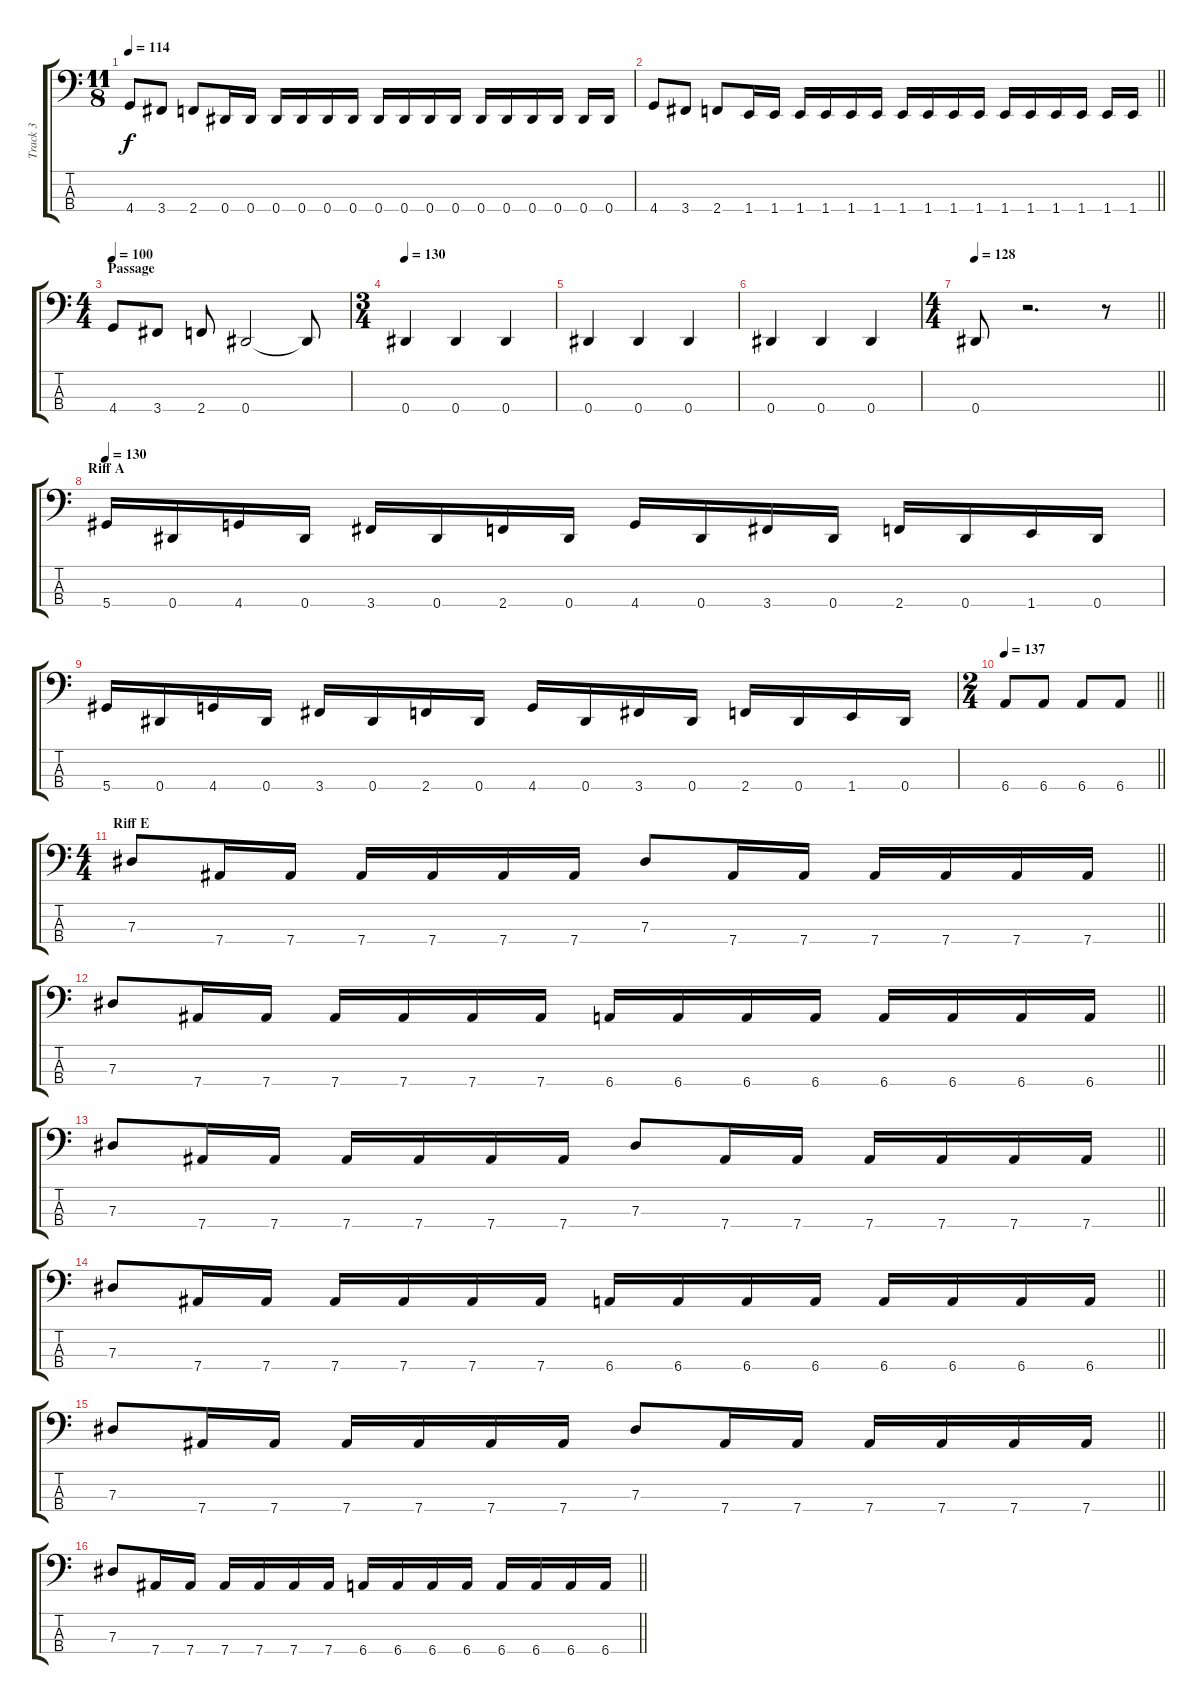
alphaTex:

\track ("Track 3" "Track 3") {instrument electricbassfinger}
\staff {score tabs}
\tuning (Gb2 Db2 Ab1 Eb1) {hide}
\ts (11 8)
\tempo 114
\clef f4
\ks c
4.4.8{dy f} 3.4.8 2.4.8 0.4.16 0.4.16 0.4.16 0.4.16 0.4.16 0.4.16 0.4.16 0.4.16 0.4.16 0.4.16 0.4.16 0.4.16 0.4.16 0.4.16 0.4.16 0.4.16 |
\barLineRight lightlight
4.4.8 3.4.8 2.4.8 1.4.16 1.4.16 1.4.16 1.4.16 1.4.16 1.4.16 1.4.16 1.4.16 1.4.16 1.4.16 1.4.16 1.4.16 1.4.16 1.4.16 1.4.16 1.4.16 |
\ts (4 4)
\section ("" "Passage")
\tempo 100
4.4.8 3.4.8 2.4.8 0.4.2 0.4{t}.8 |
\ts (3 4)
\tempo 130
0.4.4 0.4.4 0.4.4 |
0.4.4 0.4.4 0.4.4 |
0.4.4 0.4.4 0.4.4 |
\ts (4 4)
\tempo 128
\barLineRight lightlight
0.4.8 r.2{d} r.8 |
\section ("" "Riff A")
\tempo 130
5.4.16 0.4.16 4.4.16 0.4.16 3.4.16 0.4.16 2.4.16 0.4.16 4.4.16 0.4.16 3.4.16 0.4.16 2.4.16 0.4.16 1.4.16 0.4.16 |
5.4.16 0.4.16 4.4.16 0.4.16 3.4.16 0.4.16 2.4.16 0.4.16 4.4.16 0.4.16 3.4.16 0.4.16 2.4.16 0.4.16 1.4.16 0.4.16 |
\ts (2 4)
\tempo 137
\barLineRight lightlight
6.4.8 6.4.8 6.4.8 6.4.8 |
\ts (4 4)
\section ("" "Riff E")
\barLineRight lightlight
7.3.8 7.4.16 7.4.16 7.4.16 7.4.16 7.4.16 7.4.16 7.3.8 7.4.16 7.4.16 7.4.16 7.4.16 7.4.16 7.4.16 |
\barLineRight lightlight
7.3.8 7.4.16 7.4.16 7.4.16 7.4.16 7.4.16 7.4.16 6.4.16 6.4.16 6.4.16 6.4.16 6.4.16 6.4.16 6.4.16 6.4.16 |
\barLineRight lightlight
7.3.8 7.4.16 7.4.16 7.4.16 7.4.16 7.4.16 7.4.16 7.3.8 7.4.16 7.4.16 7.4.16 7.4.16 7.4.16 7.4.16 |
\barLineRight lightlight
7.3.8 7.4.16 7.4.16 7.4.16 7.4.16 7.4.16 7.4.16 6.4.16 6.4.16 6.4.16 6.4.16 6.4.16 6.4.16 6.4.16 6.4.16 |
\barLineRight lightlight
7.3.8 7.4.16 7.4.16 7.4.16 7.4.16 7.4.16 7.4.16 7.3.8 7.4.16 7.4.16 7.4.16 7.4.16 7.4.16 7.4.16 |
\barLineRight lightlight
7.3.8 7.4.16 7.4.16 7.4.16 7.4.16 7.4.16 7.4.16 6.4.16 6.4.16 6.4.16 6.4.16 6.4.16 6.4.16 6.4.16 6.4.16
